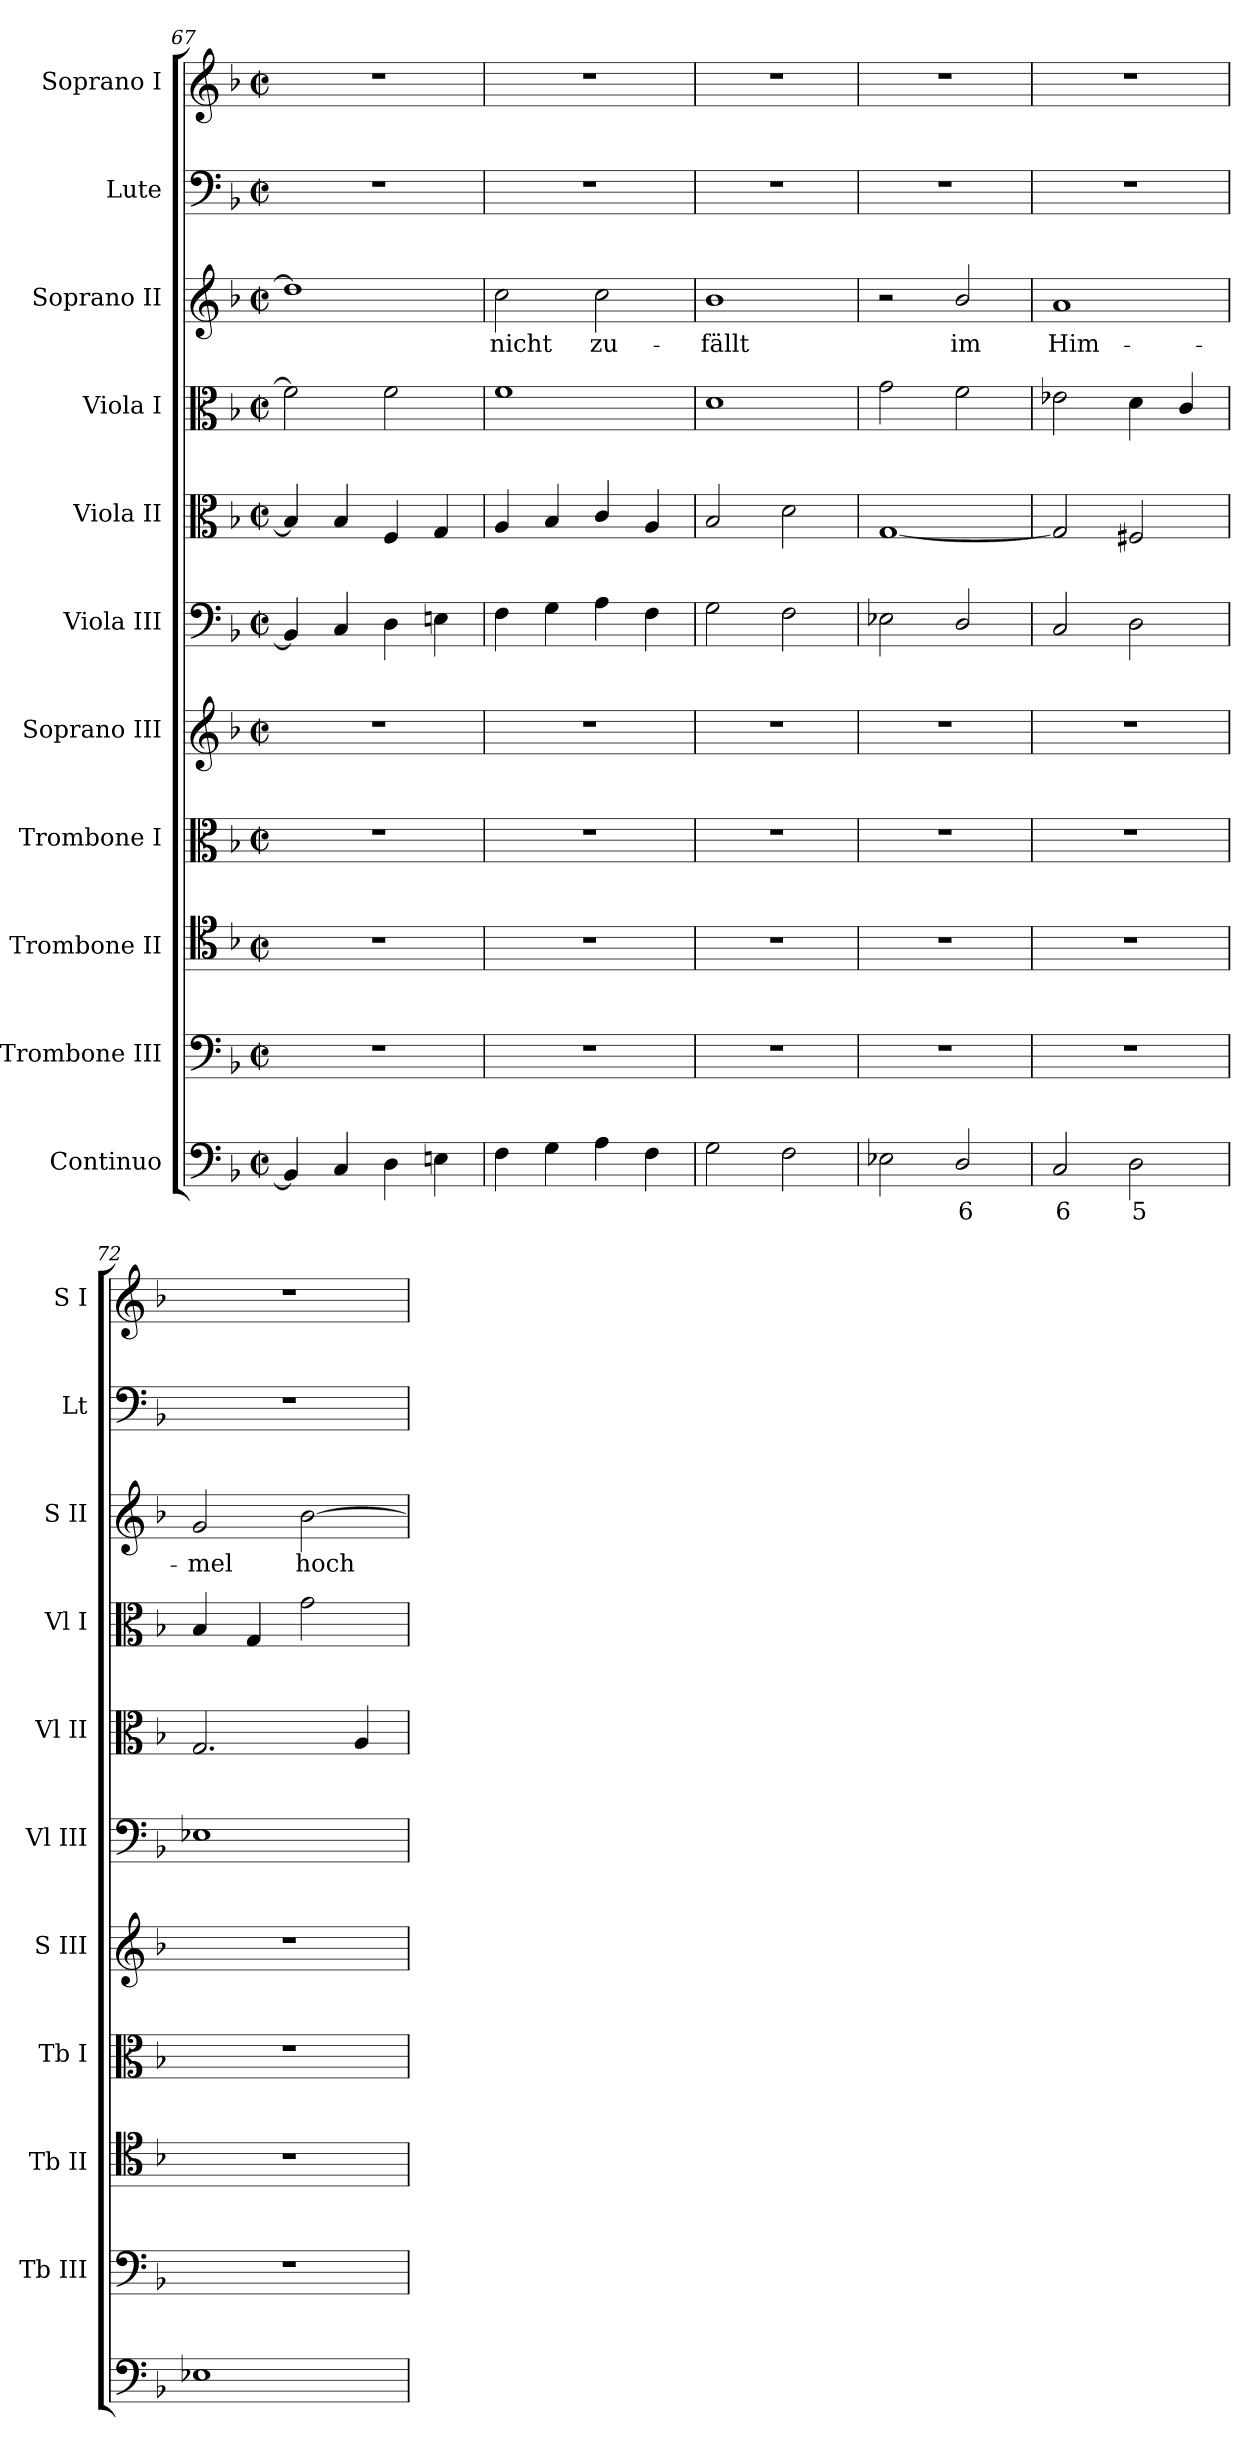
**kern	**text	**kern	**kern	**kern	**kern	**kern	**kern	**kern	**kern	**text	**kern	**kern
*part11	*part11	*part10	*part9	*part8	*part7	*part6	*part5	*part4	*part3	*part3	*part2	*part1
*staff11	*staff11	*staff10	*staff9	*staff8	*staff7	*staff6	*staff5	*staff4	*staff3	*staff3	*staff2	*staff1
*I"Continuo	*	*I"Trombone III	*I"Trombone II	*I"Trombone I	*I"Soprano III	*I"Viola III	*I"Viola II	*I"Viola I	*I"Soprano II	*	*I"Lute	*I"Soprano I
*	*	*I'Tb III	*I'Tb II	*I'Tb I	*I'S III	*I'Vl III	*I'Vl II	*I'Vl I	*I'S II	*	*I'Lt	*I'S I
*clefF4	*	*clefF4	*clefC4	*clefC3	*clefG2	*clefF4	*clefC3	*clefC3	*clefG2	*	*clefF4	*clefG2
*k[b-]	*	*k[b-]	*k[b-]	*k[b-]	*k[b-]	*k[b-]	*k[b-]	*k[b-]	*k[b-]	*	*k[b-]	*k[b-]
*F:	*	*F:	*F:	*F:	*F:	*F:	*F:	*F:	*F:	*	*F:	*F:
*M2/2	*	*M2/2	*M2/2	*M2/2	*M2/2	*M2/2	*M2/2	*M2/2	*M2/2	*	*M2/2	*M2/2
*met(c|)	*	*met(c|)	*met(c|)	*met(c|)	*met(c|)	*met(c|)	*met(c|)	*met(c|)	*met(c|)	*	*met(c|)	*met(c|)
=67	=67	=67	=67	=67	=67	=67	=67	=67	=67	=67	=67	=67
4BB-]	.	1r	1r	1r	1r	4BB-]	4B-]	2f]	1dd]	.	1r	1r
4C	.	.	.	.	.	4C	4B-	.	.	.	.	.
4D	.	.	.	.	.	4D	4F	2f	.	.	.	.
4En	.	.	.	.	.	4En	4G	.	.	.	.	.
=68	=68	=68	=68	=68	=68	=68	=68	=68	=68	=68	=68	=68
!	!	!	!	!	!	!	!	!	!	!LO:LY:b	!	!
4F	.	1r	1r	1r	1r	4F	4A	1f	2cc	nicht	1r	1r
4G	.	.	.	.	.	4G	4B-	.	.	.	.	.
!	!	!	!	!	!	!	!	!	!	!LO:LY:b	!	!
4A	.	.	.	.	.	4A	4c/	.	2cc	zu-	.	.
4F	.	.	.	.	.	4F	4A	.	.	.	.	.
=69	=69	=69	=69	=69	=69	=69	=69	=69	=69	=69	=69	=69
!	!	!	!	!	!	!	!	!	!	!LO:LY:b	!	!
2G	.	1r	1r	1r	1r	2G	2B-	1d	1b-	-fällt	1r	1r
2F	.	.	.	.	.	2F	2d	.	.	.	.	.
=70	=70	=70	=70	=70	=70	=70	=70	=70	=70	=70	=70	=70
2E-X	.	1r	1r	1r	1r	2E-X	[1G	2g	2r	.	1r	1r
!	!LO:LY:b	!	!	!	!	!	!	!	!	!LO:LY:b	!	!
2D/	6	.	.	.	.	2D/	.	2f	2b-/	im	.	.
=71	=71	=71	=71	=71	=71	=71	=71	=71	=71	=71	=71	=71
!	!LO:LY:b	!	!	!	!	!	!	!	!	!LO:LY:b	!	!
2C	6	1r	1r	1r	1r	2C	2G]	2e-X	1a	Him-	1r	1r
!	!LO:LY:b	!	!	!	!	!	!	!	!	!	!	!
2D	5	.	.	.	.	2D	2F#X	4d	.	.	.	.
.	.	.	.	.	.	.	.	4c/	.	.	.	.
=72	=72	=72	=72	=72	=72	=72	=72	=72	=72	=72	=72	=72
!	!	!	!	!	!	!	!	!	!	!LO:LY:b	!	!
1E-X	.	1r	1r	1r	1r	1E-X	2.G	4B-	2g	-mel	1r	1r
.	.	.	.	.	.	.	.	4G	.	.	.	.
!	!	!	!	!	!	!	!	!	!	!LO:LY:b	!	!
.	.	.	.	.	.	.	.	2g	[2b-	hoch	.	.
.	.	.	.	.	.	.	4A	.	.	.	.	.
=	=	=	=	=	=	=	=	=	=	=	=	=
*-	*-	*-	*-	*-	*-	*-	*-	*-	*-	*-	*-	*-
